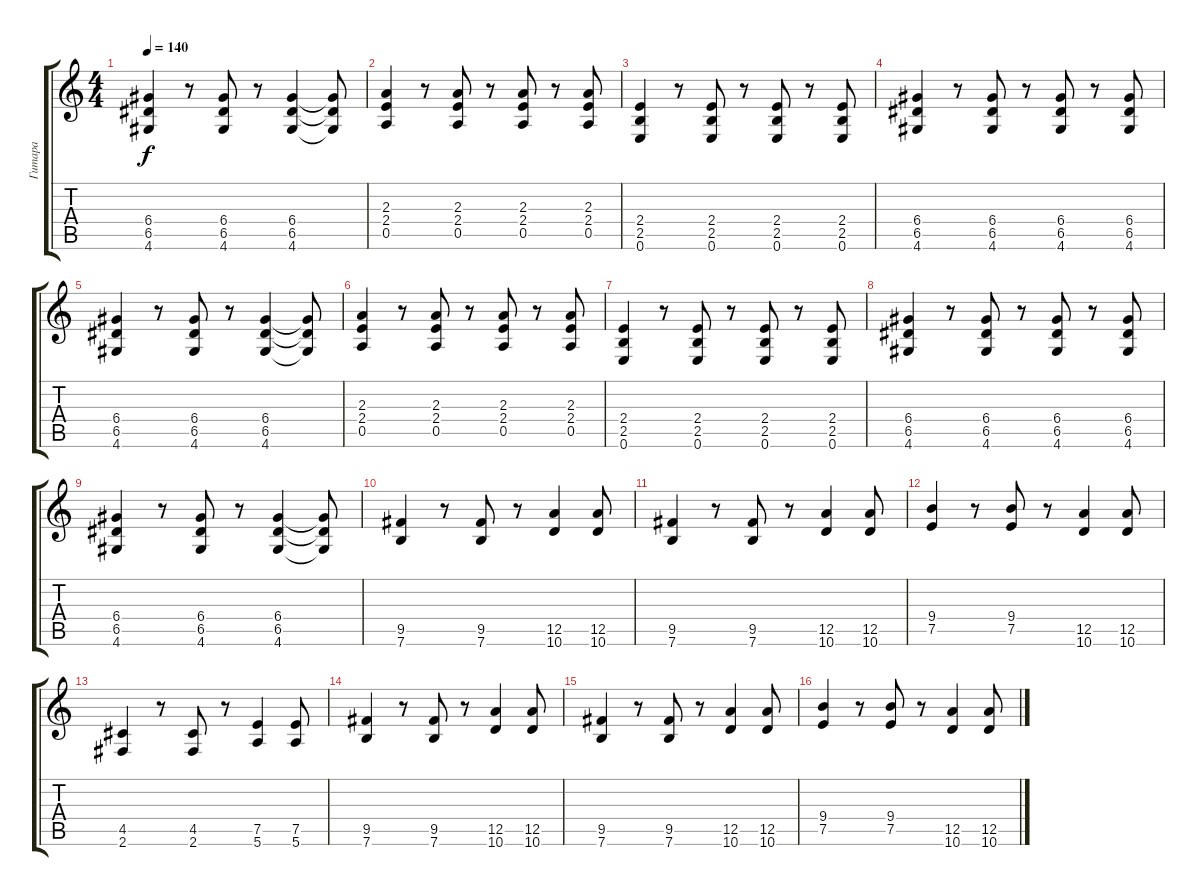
\track ("Гитара" "Гитара") {instrument distortionguitar}
\staff {score tabs}
\tuning (E4 B3 G3 D3 A2 E2) {hide}
\ts (4 4)
\tempo 140
\clef g2
\ks c
(6.4 6.5 4.6).4{dy f} r.8 (6.4 6.5 4.6).8 r.8 (6.4 6.5 4.6).4 (6.4{t} 6.5{t} 4.6{t}).8 |
(2.3 2.4 0.5).4 r.8 (2.3 2.4 0.5).8 r.8 (2.3 2.4 0.5).8 r.8 (2.3 2.4 0.5).8 |
(2.4 2.5 0.6).4 r.8 (2.4 2.5 0.6).8 r.8 (2.4 2.5 0.6).8 r.8 (2.4 2.5 0.6).8 |
(6.4 6.5 4.6).4 r.8 (6.4 6.5 4.6).8 r.8 (6.4 6.5 4.6).8 r.8 (6.4 6.5 4.6).8 |
(6.4 6.5 4.6).4 r.8 (6.4 6.5 4.6).8 r.8 (6.4 6.5 4.6).4 (6.4{t} 6.5{t} 4.6{t}).8 |
(2.3 2.4 0.5).4 r.8 (2.3 2.4 0.5).8 r.8 (2.3 2.4 0.5).8 r.8 (2.3 2.4 0.5).8 |
(2.4 2.5 0.6).4 r.8 (2.4 2.5 0.6).8 r.8 (2.4 2.5 0.6).8 r.8 (2.4 2.5 0.6).8 |
(6.4 6.5 4.6).4 r.8 (6.4 6.5 4.6).8 r.8 (6.4 6.5 4.6).8 r.8 (6.4 6.5 4.6).8 |
(6.4 6.5 4.6).4 r.8 (6.4 6.5 4.6).8 r.8 (6.4 6.5 4.6).4 (6.4{t} 6.5{t} 4.6{t}).8 |
(9.5 7.6).4 r.8 (9.5 7.6).8 r.8 (12.5 10.6).4 (12.5 10.6).8 |
(9.5 7.6).4 r.8 (9.5 7.6).8 r.8 (12.5 10.6).4 (12.5 10.6).8 |
(9.4 7.5).4 r.8 (9.4 7.5).8 r.8 (12.5 10.6).4 (12.5 10.6).8 |
(4.5 2.6).4 r.8 (4.5 2.6).8 r.8 (7.5 5.6).4 (7.5 5.6).8 |
(9.5 7.6).4 r.8 (9.5 7.6).8 r.8 (12.5 10.6).4 (12.5 10.6).8 |
(9.5 7.6).4 r.8 (9.5 7.6).8 r.8 (12.5 10.6).4 (12.5 10.6).8 |
(9.4 7.5).4 r.8 (9.4 7.5).8 r.8 (12.5 10.6).4 (12.5 10.6).8
